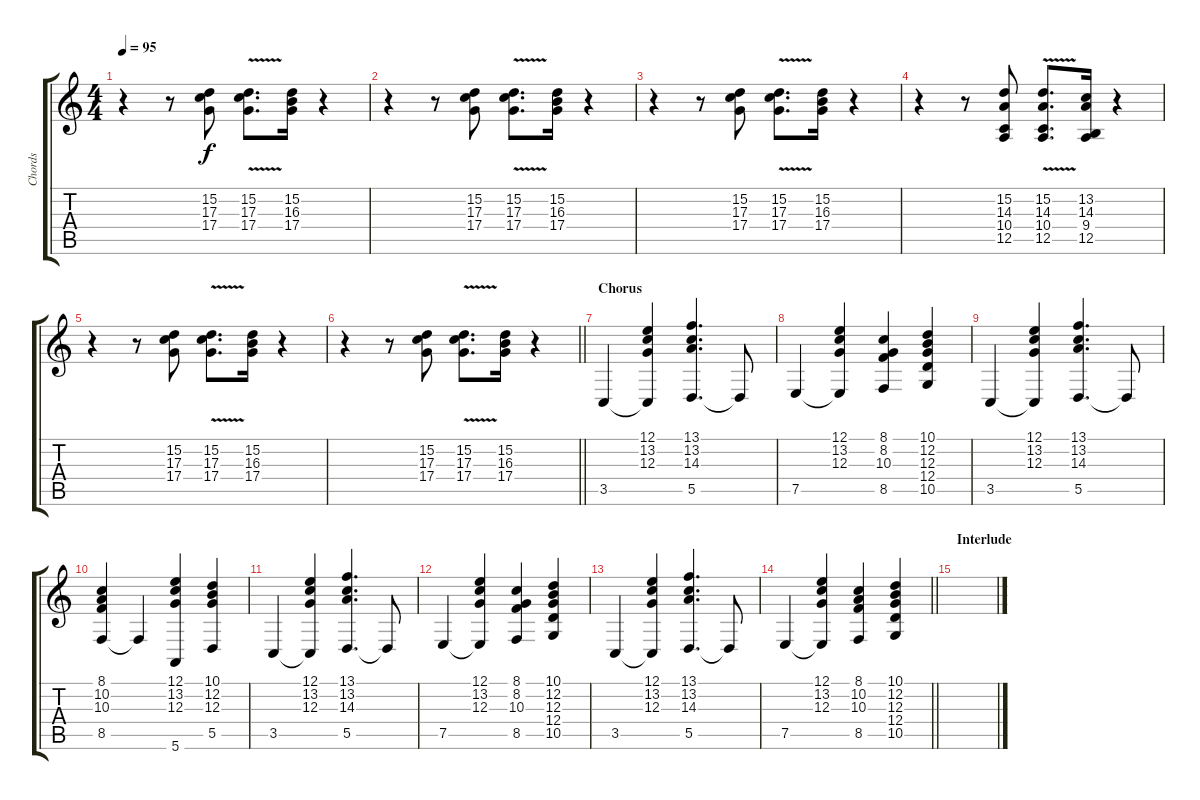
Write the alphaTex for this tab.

\track ("Chords" "Chords") {instrument lead2sawtooth}
\staff {score tabs}
\tuning (E4 B3 G3 D3 A2 E2) {hide}
\ts (4 4)
\tempo 95
\clef g2
\ks c
r.4{dy f} r.8 (15.2 17.3 17.4).8 (15.2{v} 17.3{v} 17.4{v}).8{d} (15.2 16.3 17.4).16 r.4 |
r.4 r.8 (15.2 17.3 17.4).8 (15.2{v} 17.3{v} 17.4{v}).8{d} (15.2 16.3 17.4).16 r.4 |
r.4 r.8 (15.2 17.3 17.4).8 (15.2{v} 17.3{v} 17.4{v}).8{d} (15.2 16.3 17.4).16 r.4 |
r.4 r.8 (15.2 14.3 10.4 12.5).8 (15.2{v} 14.3{v} 10.4{v} 12.5).8{d} (13.2 14.3 9.4 12.5).16 r.4 |
r.4 r.8 (15.2 17.3 17.4).8 (15.2{v} 17.3{v} 17.4{v}).8{d} (15.2 16.3 17.4).16 r.4 |
\barLineRight lightlight
r.4 r.8 (15.2 17.3 17.4).8 (15.2{v} 17.3{v} 17.4{v}).8{d} (15.2 16.3 17.4).16 r.4 |
\section ("" "Chorus")
3.5.4 (12.1 13.2 12.3 3.5{t}).4 (13.1 13.2 14.3 5.5).4{d} 5.5{t}.8 |
7.5.4 (12.1 13.2 12.3 7.5{t}).4 (8.1 8.2 10.3 8.5).4 (10.1 12.2 12.3 12.4 10.5).4 |
3.5.4 (12.1 13.2 12.3 3.5{t}).4 (13.1 13.2 14.3 5.5).4{d} 5.5{t}.8 |
(8.1 10.2 10.3 8.5).4 8.5{t}.4 (12.1 13.2 12.3 5.6).4 (10.1 12.2 12.3 5.5).4 |
3.5.4 (12.1 13.2 12.3 3.5{t}).4 (13.1 13.2 14.3 5.5).4{d} 5.5{t}.8 |
7.5.4 (12.1 13.2 12.3 7.5{t}).4 (8.1 8.2 10.3 8.5).4 (10.1 12.2 12.3 12.4 10.5).4 |
3.5.4 (12.1 13.2 12.3 3.5{t}).4 (13.1 13.2 14.3 5.5).4{d} 5.5{t}.8 |
\barLineRight lightlight
7.5.4 (12.1 13.2 12.3 7.5{t}).4 (8.1 10.2 10.3 8.5).4 (10.1 12.2 12.3 12.4 10.5).4 |
\section ("" "Interlude")
